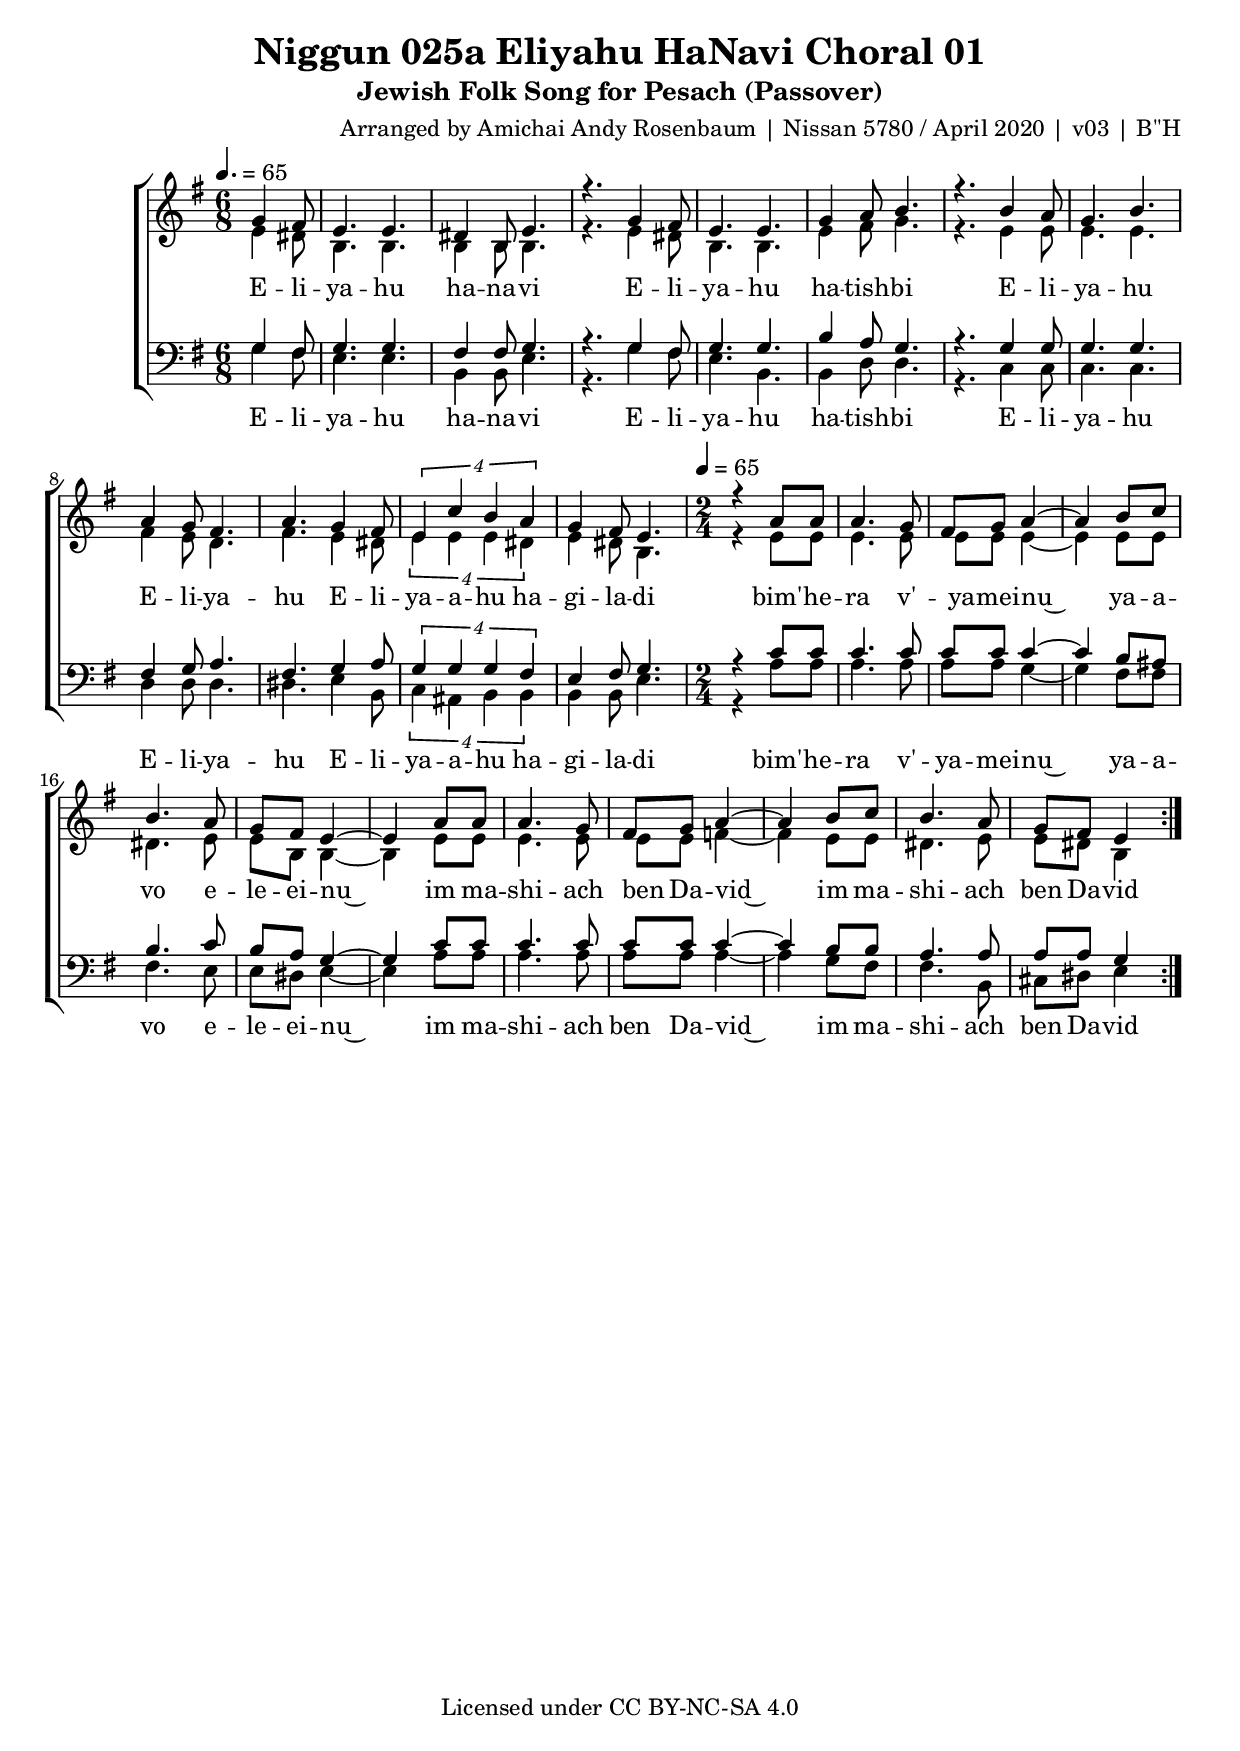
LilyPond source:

\version "2.24.4"

\header {
	title = "Niggun 025a Eliyahu HaNavi Choral 01"
  subtitle = "Jewish Folk Song for Pesach (Passover)"
  arranger = "Arranged by Amichai Andy Rosenbaum | Nissan 5780 / April 2020 | v03 | B''H"
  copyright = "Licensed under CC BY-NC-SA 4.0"
}


global = {
  \key g \minor
  \time 6/8
}

% ====== %
% chorus %
% ====== %

sopChorus = \relative g' {
	\partial 4. bes4 a8 
	| g4. g | fis4 d8 g4.
    
	| r4. bes4 a8 | g4. g4. | bes4 c8 d4. 
    
	| r4. d4 c8 | bes4. d4. | c4 bes8 a4. 
	| c4. bes4 a8 | \tuplet 4/3 { g4 ees' d c } 
	| bes4 a8 g4.
}

altoChorus = \relative g' {
	\partial 4. g4 fis8 
	| d4. d | d4 d8 d4.
    
	| r4. g4 fis8 | d4. d4. | g4 a8 bes4. 

	| r4. g4 g8 | g4. g4. | a4 g8 f4. 
    
	| a4. g4 fis8 | \tuplet 4/3 { g4 g g fis }
	| g4 fis8 d4.
}

tenorChorus = \relative g {
	\partial 4. bes4 a8 
	| bes4. bes | a4 a8 bes4. 
%	| r4. d4 c8 | bes4. bes | g4 f8 d4.
	| r4. bes4 a8 | bes4. bes | d4 c8 bes4.

	| r4. bes4 bes8 | bes4. bes4. | a4 bes8 c4.

%	| c4. bes4 c8 | d4 ees8 | fis4 g8 | g4 fis8 | g4. 

	| a4. bes4 c8 | \tuplet 4/3 { bes4 bes bes a } 
    | g4 a8 bes4. 
	
}

% also consider ees, and eventually German 6th chord
bassChorus = \relative g {
	\partial 4. bes4 a8 
	| g4. g | d4 d8 g4. 
	
%	| bes4 a8 | g4. g | d4 bes8 g4.
%	| bes4 a8 | g4. g | d4 d8 g,4.

	| r4. bes4 a8 | g4. d | d4 f8 f4.

	| r4. ees4 ees8 | ees4. ees4. | f4 f8 f4.

%	| a4. bes4 c8 | d4 cis8 | d4 ees8 | e4 fis8 | g4. 

%	| a4. g4 a8 | bes4 c8 | d4 ees8 | e4 fis8 | g4. 

	| fis4. g4 d8 | \tuplet 4/3 { ees4 cis d d }
    | d4 d8 g4. 
}

wordsChorus = \lyricmode {
	E -- li --
	| ya -- hu 
	| ha -- na -- vi
	| E -- li -- 
    | ya -- hu 
    | ha -- tish -- bi 
	| E -- li -- 
    | ya -- hu 
    | E -- li -- 
    | ya -- hu 
	| E -- li -- 
    | ya -- a -- hu ha -- 
    | gi -- la -- di 
}

% ===== %
% verse %
% ===== %

sopVerse = \relative g' {
	% bim herah
	  r4 c8 c8
    | c4. bes8
    | a8 bes8 c4~
    
    % ya-avo
    | c4 d8 ees8
    | d4. c8
    | bes8 a8 g4~
    
    % im mashiach 1
	  g4 c8 c8
    | c4. bes8
    | a8 bes8 c4~
    
    % im mashiach 2
    | c4 d8 ees8
    | d4. c8
    | bes8 a8 g4~
}

altoVerse = \relative g' {
	% bim herah
	  r4 g8 g8
    | g4. g8
    | g8 g8 g4~
    
    % ya-avo
    | g4 g8 g8
    | fis4. g8
    | g8 d8 d4~
    
    % im mashiach 1
	  d4 g8 g8
    | g4. g8
    | g8 g8 aes4~
    
    % im mashiach 2
    | aes4 g8 g8
    | fis4. g8
    | g8 fis8 d4
}

tenorVerse = \relative g' {
	% bim herah
	  r4 ees8 ees8
    | ees4. ees8
    | ees8 ees8 ees4~
    
    % ya-avo
    | ees4 d8 cis8
    | d4. ees8
    | d8 c8 bes4~
    
	% im mashiach 1
	  bes4 ees8 ees8
    | ees4. ees8
    | ees8 ees8 ees4~
    
    % im mashiach 2
    | ees4 d8 d8
    | c4. c8
    | c8 c8 bes4
}

bassVerse = \relative g {
	% bim herah
	  r4 c8 c8
    | c4. c8
    | c8 c8 bes4~
    
    % ya-avo
    | bes4 a8 a8
    | a4. g8
    | g8 fis8 g4~
    
    % im mashiach 1
	  g4 c8 c8
    | c4. c8
    | c8 c8 c4~
    
    % im mashiach 2
    | c4 bes8 a8
    | a4. d,8
    | e8 fis8 g4
}

wordsVerse = \lyricmode {
	bim' -- he -- 
    | ra v' -- 
    | ya -- mei -- nu~
    | ya -- a -- 
    | vo e -- 
    | le -- ei -- nu~
    
    im ma -- shi -- ach ben Da -- vid~
    
    im ma -- shi -- ach ben Da -- vid
}



% ======== %
% in order %
% ======== %

sop = {
	\repeat volta 2 {
        \tempo 4. = 65
        \time 6/8
        \sopChorus

        \tempo 4 = 65
        \time 2/4
        \sopVerse
    }
}

alto = {
	\repeat volta 2 {
		\altoChorus
    	\altoVerse
    }
}

tenor = {
	\repeat volta 2 {
		\tenorChorus
    	\tenorVerse
    }
}

bass = {
	\repeat volta 2 {
		\bassChorus
    	\bassVerse
    }
}


allStuff = {
\transpose g e {
  \new ChoirStaff <<
    \new Lyrics = "sopranos" \with {
      % this is needed for lyrics above a staff
      \override VerticalAxisGroup.staff-affinity = #DOWN
    }
    \new Staff = "upper" <<
	\set Staff.midiInstrument = "voice oohs"
      \new Voice = "sopranos" {
        \voiceOne
        << \global \sop >>
      }
      \new Voice = "altos" {
        \voiceTwo
        << \global \alto >>
      }
    >>
    \new Lyrics = "altos"
    \new Lyrics = "tenors" \with {
      % this is needed for lyrics above a staff
      \override VerticalAxisGroup.staff-affinity = #DOWN
    }
    \new Staff = "lower" <<
      \set Staff.midiInstrument = "voice oohs"
      \clef bass
      \new Voice = "tenors" {
        \voiceOne
        << \global \tenor >>
      }
      \new Voice = "basses" {
        \voiceTwo << \global \bass >>
      }
    >>
    \new Lyrics = "basses"
    % \context Lyrics = "sopranos" \lyricsto "sopranos" \words
    \context Lyrics = "altos" { 
    	\lyricsto "altos" { 
        <<
        	{ \wordsChorus \wordsVerse }
        >>
		}
    }
    
    % \context Lyrics = "tenors" \lyricsto "tenors" \words
    \context Lyrics = "basses" {
    	\lyricsto "basses" {
        <<
    		{ \wordsChorus \wordsVerse }
        >>
		}
	}
  >>
  }
}

% For printed pdf music.
\score {
	\allStuff
	\layout{}
}

% For midi
\score {
	\unfoldRepeats {
		\allStuff
	}
	\midi{ }
}
